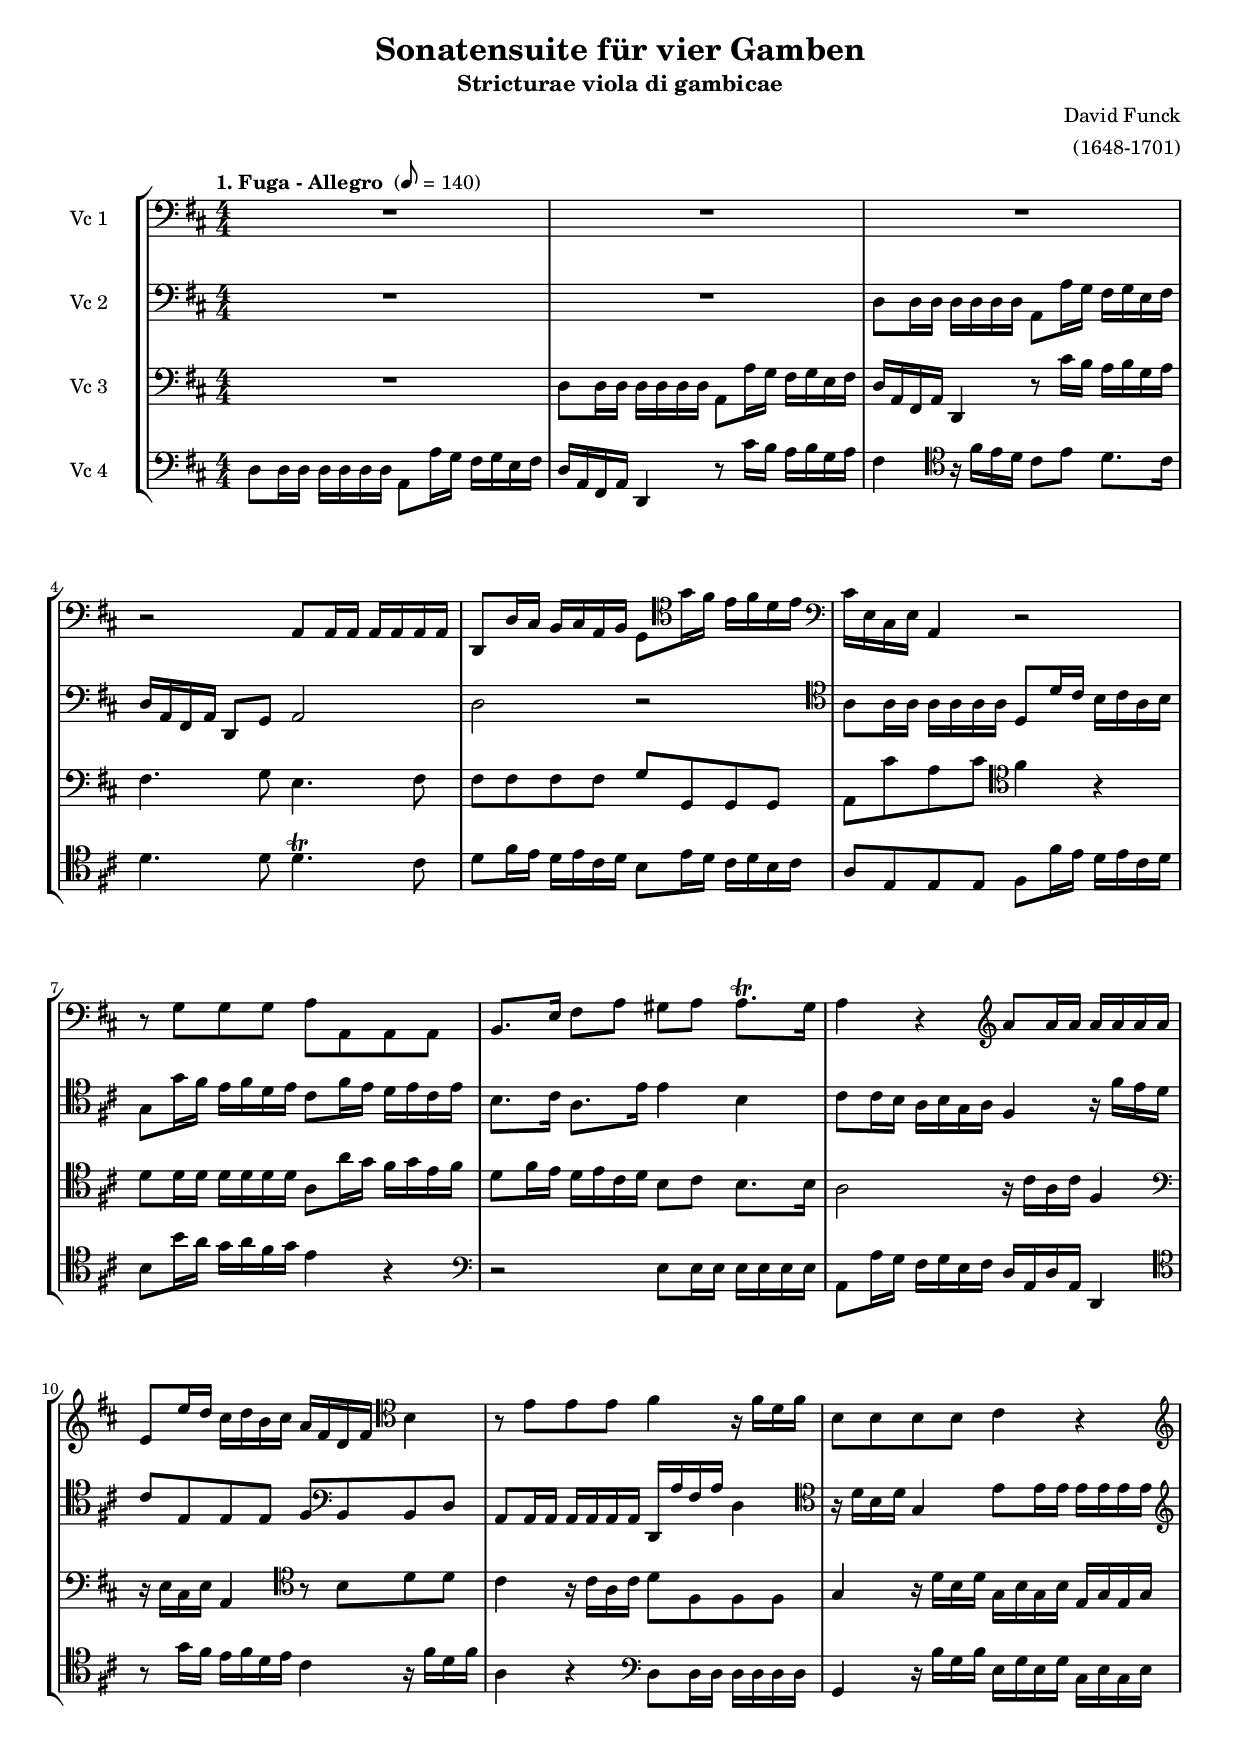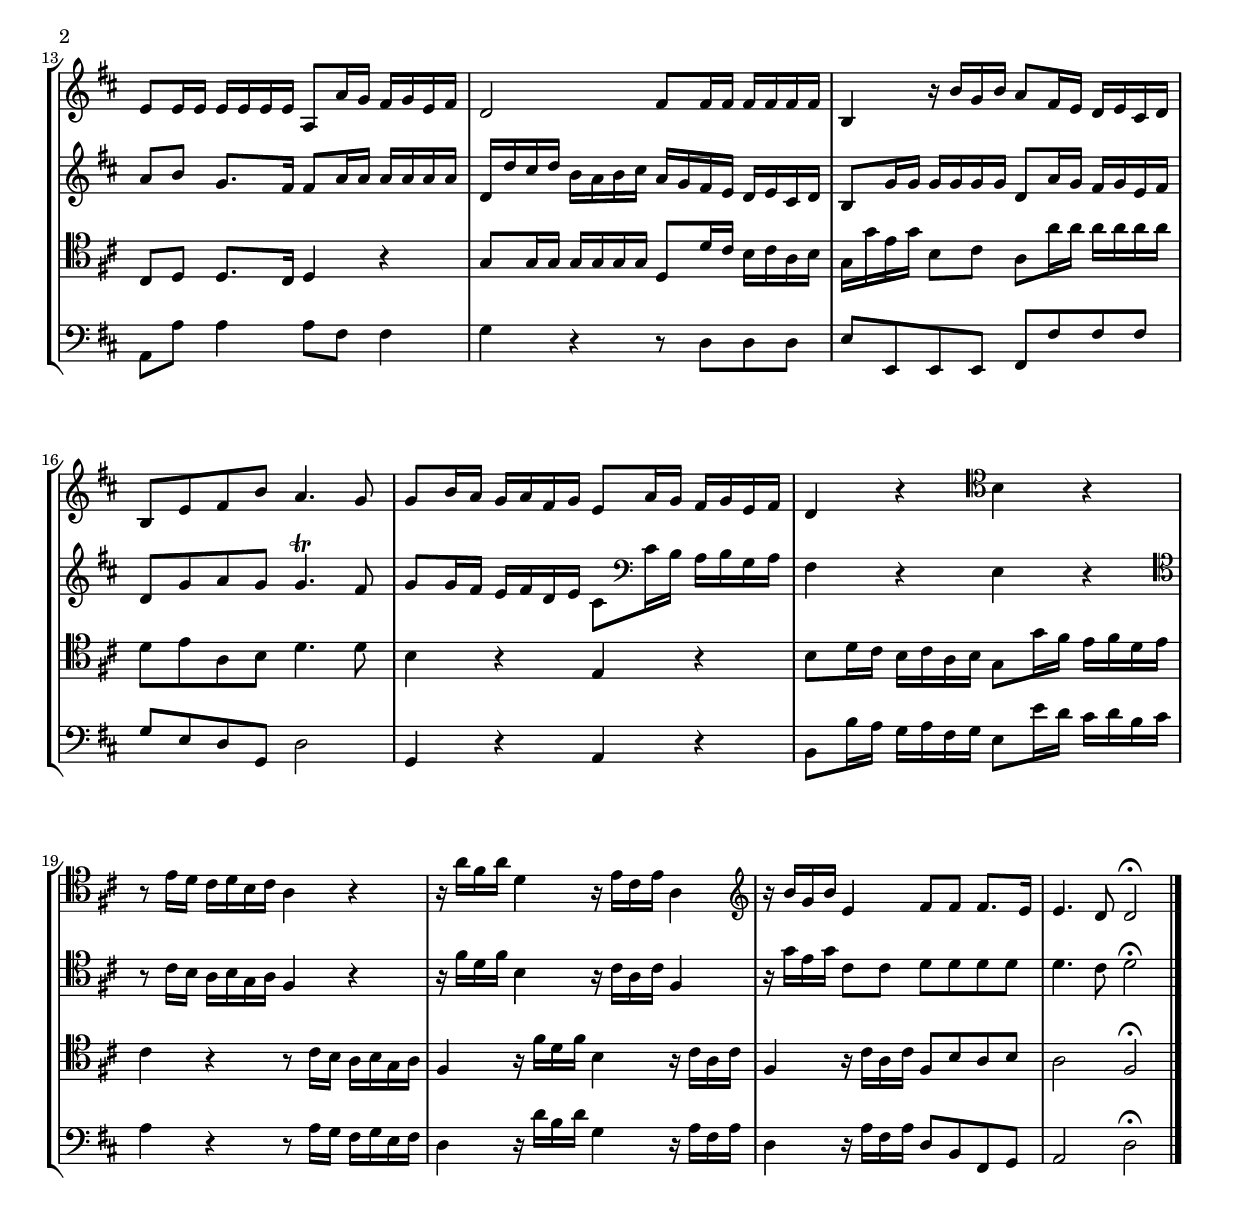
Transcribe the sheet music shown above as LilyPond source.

\version "2.12.3"
\include "deutsch.ly"

#(set-global-staff-size 17.25)

\header {
  title = "Sonatensuite für vier Gamben"
  subtitle = "Stricturae viola di gambicae"
  composer = "David Funck"
  arranger = "(1648-1701)"
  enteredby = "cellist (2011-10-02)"
}

voiceconsts = {
 \key d \major
 \time 4/4
 \clef "bass"
 \numericTimeSignature
 \compressFullBarRests
% \tempo "Andante " 8=92
}

%minstr = "harpsichord"
%minstr = "clarinet"
%minstr = "accordion"
minstr = "bassoon"

cresc = \markup \italic "cresc."
flegg = \markup { \dynamic f \italic " leggiero" }
pdolc = \markup { \dynamic p \italic " dolce" }
rit   = \markup \italic "rit."

va = \relative c {
  \voiceconsts

  \time 4/4 \tempo "1. Fuga - Allegro " 8=140
  R1*3

  r2 a8 a16 a a a a a
  d,8 d'16 cis h cis a h g8 \clef "tenor" g''16 fis e fis d e \clef "bass"
  cis e, cis e a,4 r2

  r8 g' g g a a, a a
  h8. e16 fis8 a gis a a8.\trill gis16
  a4 r \clef "treble" a'8 a16 a a a a a

  e8 e'16 d cis d h cis a fis d fis \clef "tenor" h,4
  r8 e e e fis4 r16 fis d fis

  h,8 h h h cis4 r \clef "treble"
  e8 e16 e e e e e a,8 a'16 g fis g e fis
  d2 fis8 fis16 fis fis fis fis fis

  h,4 r16 h' g h a8 fis16 e d e cis d
  h8 e fis h a4. g8
  g h16 a g a fis g e8 a16 g fis g e fis

  d4 r \clef "tenor" h r
  r8 e16 d cis d h cis a4 r
  r16 a' fis a d,4 r16 e cis e a,4 \clef "treble"

  r16 h' g h e,4 fis8 fis fis8. e16
  e4. d8 d2\fermata \bar "|."
}

vb = \relative c {
  \voiceconsts

  \time 4/4 \tempo "1. Fuga - Allegro " 8=140
  R1*2
  d8 d16 d d d d d a8 a'16 g fis g e fis

  d a fis a d,8 g a2
  d r \clef "tenor"
  a'8 a16 a a a a a d,8 d'16 cis h cis a h

  g8 g'16 fis e fis d e cis8 fis16 e d e cis e
  h8. cis16 a8. e'16 e4 h
  cis8 cis16 h a h g a fis4 r16 fis' e d

  cis8 e, e e fis \clef "bass" h, h d
  a a16 a a a a a d, a'' fis a d,4 \clef "tenor"

  r16 d' h d g,4 e'8 e16 e e e e e \clef "treble"
  a8 h g8. fis16 fis8 a16 a a a a a
  d, d' cis d h a h cis a g fis e d e cis d

  h8 g'16 g g g g g d8 a'16 g fis g e fis
  d8 g a g g4.\trill fis8
  g8 g16 fis e fis d e cis8 \clef "bass" cis16 h a h g a

  fis4 r e r \clef "tenor"
  r8 cis'16 h a h g a fis4 r
  r16 fis' d fis h,4 r16 cis a cis fis,4

  r16 g' e g cis,8 cis d d d d
  d4. cis8 d2\fermata \bar "|."
}

vc = \relative c {
  \voiceconsts

  \time 4/4 \tempo "1. Fuga - Allegro " 8=140
  R1
  d8 d16 d d d d d a8 a'16 g fis g e fis
  d a fis a d,4 r8 cis''16 h a h g a

  fis4. g8 e4. fis8
  fis fis fis fis g g, g g
  a cis' a cis \clef "tenor" fis4 r

  d8 d16 d d d d d a8 a'16 g fis g e fis
  d8 fis16 e d e cis d h8 cis h8. h16
  a2 r16 cis a cis fis,4 \clef "bass"

  r16 e cis e a,4 \clef "tenor" r8 h' d d
  cis4 r16 cis a cis d8 fis, fis fis

  g4 r16 d' h d g, h g h e, g e g
  cis,8 d d8. cis16 d4 r
  g8 g16 g g g g g d8 d'16 cis h cis a h

  g g' e g h,8 cis a a'16 a a a a a
  d,8 e a, h d4. d8
  h4 r e, r

  h'8 d16 cis h cis a h g8 g'16 fis e fis d e
  cis4 r r8 cis16 h a h g a
  fis4 r16 fis' d fis h,4 r16 cis a cis

  fis,4 r16 cis' a cis fis,8 h a h
  a2 fis\fermata \bar "|."
}

vd = \relative c {
  \voiceconsts

  \time 4/4 \tempo "1. Fuga - Allegro " 8=140
  d8 d16 d d d d d a8 a'16 g fis g e fis
  d a fis a d,4 r8 cis''16 h a h g a
  fis4 \clef "tenor" r16 fis' e d cis8 e d8. cis16

  d4. d8 d4.\trill cis8
  d fis16 e d e cis d h8 e16 d cis d h cis
  a8 e e e fis fis'16 e d e cis d

  h8 h'16 a g a fis g e4 r \clef "bass"
  r2 e,8 e16 e e e e e
  a,8 a'16 g fis g e fis d a d a d,4 \clef "tenor"

  r8 g''16 fis e fis d e cis4 r16 fis d fis
  a,4 r \clef "bass" d,8 d16 d d d d d

  g,4 r16 h' g h e, g e g cis, e cis e
  a,8 a' a4 a8 fis fis4
  g r r8 d d d

  e e, e e fis fis' fis fis
  g e d g, d'2
  g,4 r a r

  h8 h'16 a g a fis g e8 e'16 d cis d h cis
  a4 r r8 a16 g fis g e fis
  d4 r16 d' h d g,4 r16 a fis a

  d,4 r16 a' fis a d,8 h fis g
  a2 d\fermata \bar "|."
}


music = \new StaffGroup <<
      \new Staff {
	\set Staff.midiInstrument = \minstr
	\set Staff.instrumentName = #"Vc 1"
	\transpose d d { \va }
      }

      \new Staff {
	\set Staff.midiInstrument = \minstr
	\set Staff.instrumentName = #"Vc 2"
	\transpose d d { \vb }
      }

      \new Staff {
	\set Staff.midiInstrument = \minstr
	\set Staff.instrumentName = #"Vc 3"
	\transpose d d { \vc }
      }

      \new Staff {
	\set Staff.midiInstrument = \minstr
	\set Staff.instrumentName = #"Vc 4"
	\transpose d d { \vd }
      }
>>

\book {
  \score {
    \music
    \layout {}
  }

  \score {
    \unfoldRepeats \music

    \midi {
      \context {
        \Score
%        tempoWholesPerMinute = #(ly:make-moment 92 8)
      }
    }
  }
}
